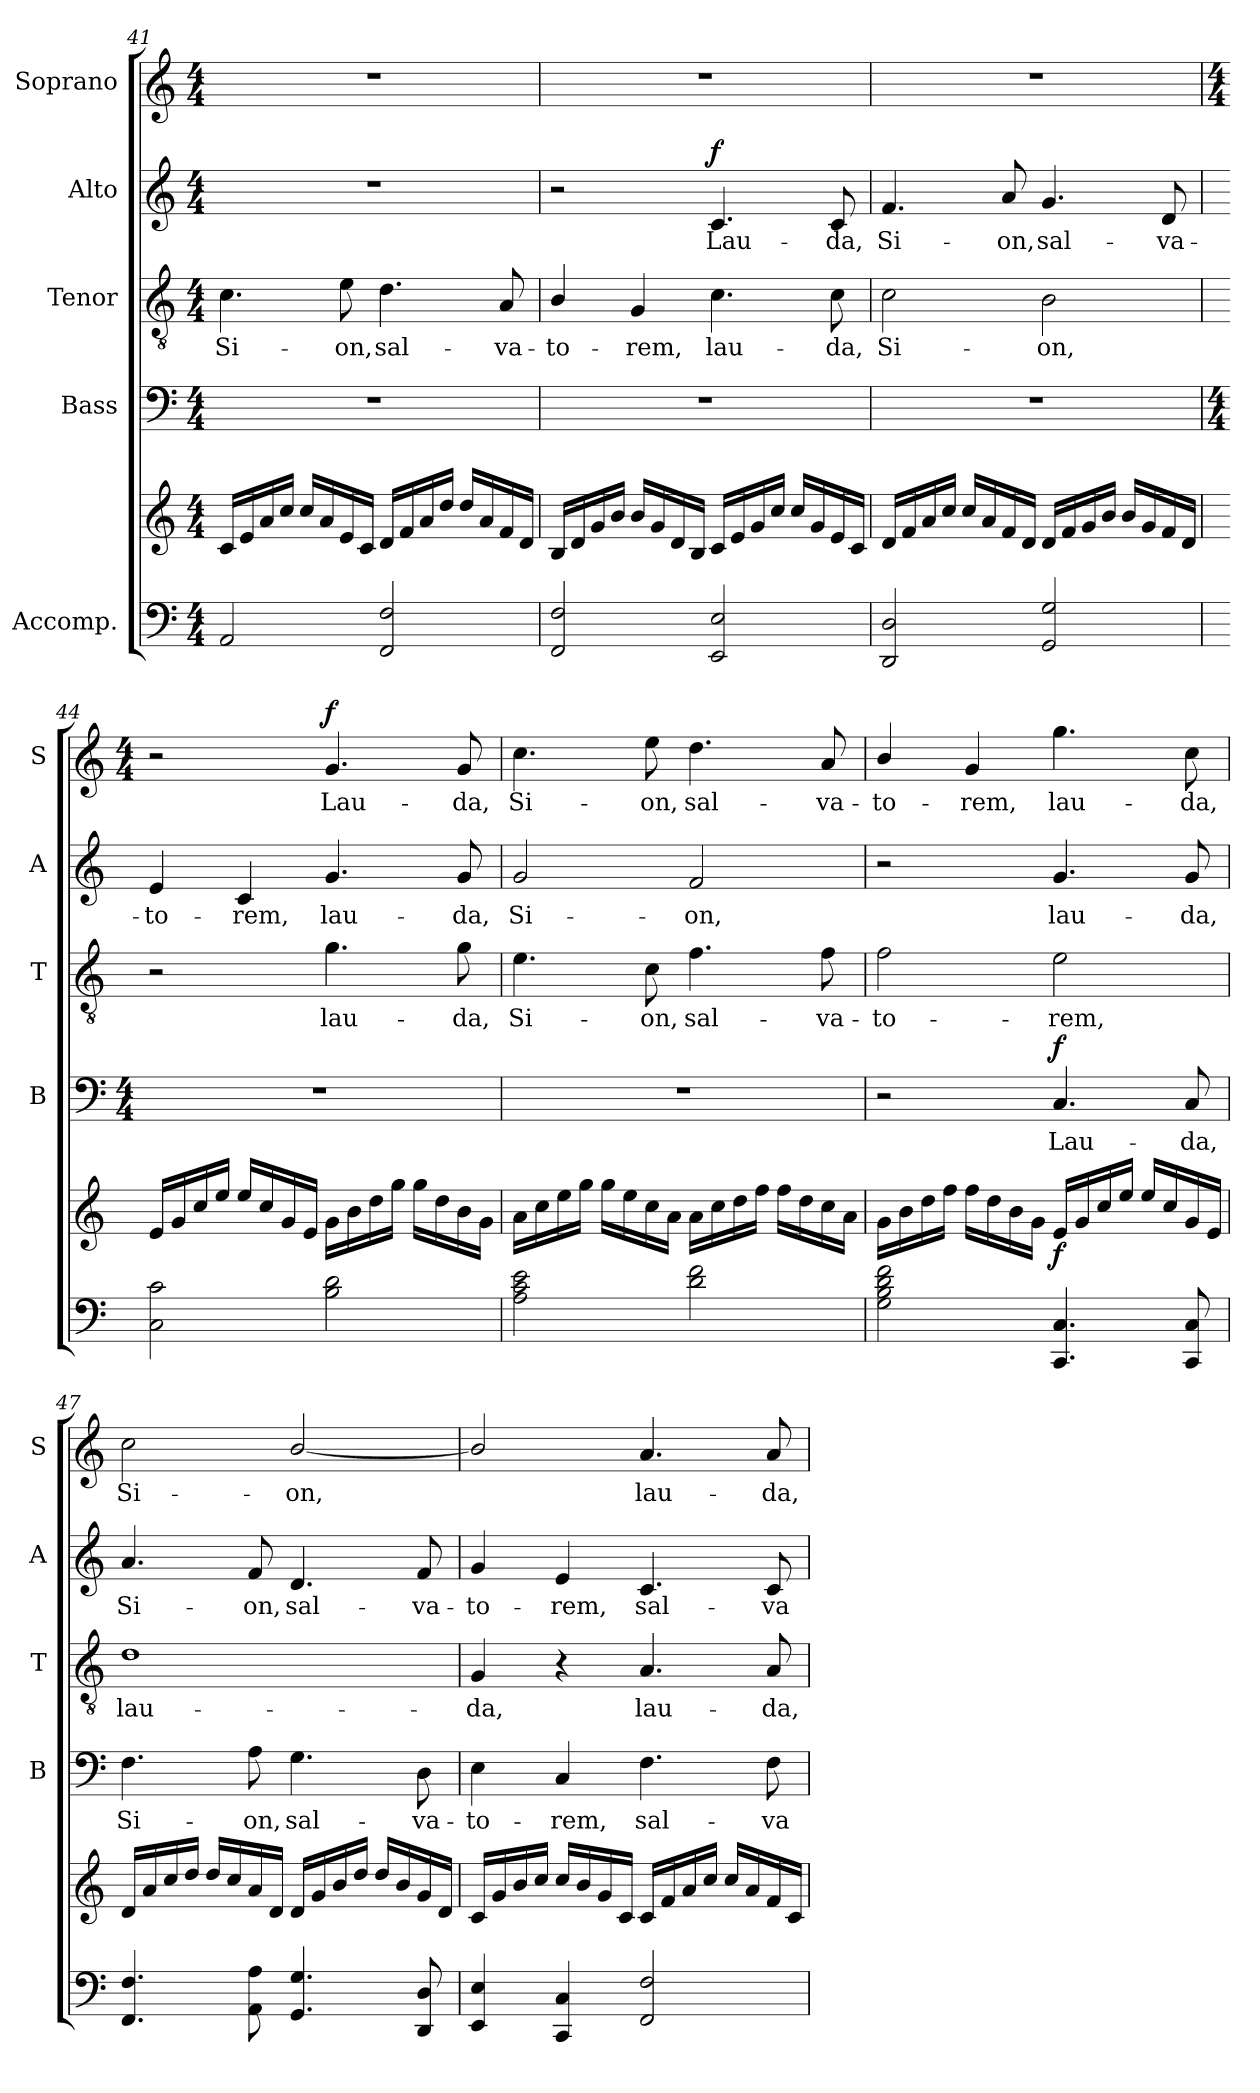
**kern	**kern	**dynam	**kern	**text	**dynam	**kern	**text	**kern	**text	**dynam	**kern	**text	**dynam
*part5	*part5	*part5	*part4	*part4	*part4	*part3	*part3	*part2	*part2	*part2	*part1	*part1	*part1
*staff6	*staff5	*staff5/6	*staff4	*staff4	*staff4	*staff3	*staff3	*staff2	*staff2	*staff2	*staff1	*staff1	*staff1
*I"Accomp.	*	*	*I"Bass	*	*	*I"Tenor	*	*I"Alto	*	*	*I"Soprano	*	*
*	*	*	*I'B	*	*	*I'T	*	*I'A	*	*	*I'S	*	*
*clefF4	*clefG2	*	*clefF4	*	*	*clefGv2	*	*clefG2	*	*	*clefG2	*	*
*k[]	*k[]	*	*k[]	*	*	*k[]	*	*k[]	*	*	*k[]	*	*
*M4/4	*M4/4	*	*M4/4	*	*	*M4/4	*	*M4/4	*	*	*M4/4	*	*
=41	=41	=41	=41	=41	=41	=41	=41	=41	=41	=41	=41	=41	=41
!	!	!	!	!	!	!	!LO:LY:b	!	!	!	!	!	!
2AA/	16c/LL	.	1r	.	.	4.c\	Si-	1r	.	.	1r	.	.
.	16e/	.	.	.	.	.	.	.	.	.	.	.	.
.	16a/	.	.	.	.	.	.	.	.	.	.	.	.
.	16cc/JJ	.	.	.	.	.	.	.	.	.	.	.	.
.	16cc/LL	.	.	.	.	.	.	.	.	.	.	.	.
.	16a/	.	.	.	.	.	.	.	.	.	.	.	.
!	!	!	!	!	!	!	!LO:LY:b	!	!	!	!	!	!
.	16e/	.	.	.	.	8e\	-on,	.	.	.	.	.	.
.	16c/JJ	.	.	.	.	.	.	.	.	.	.	.	.
!	!	!	!	!	!	!	!LO:LY:b	!	!	!	!	!	!
2FF/ 2F/	16d/LL	.	.	.	.	4.d\	sal-	.	.	.	.	.	.
.	16f/	.	.	.	.	.	.	.	.	.	.	.	.
.	16a/	.	.	.	.	.	.	.	.	.	.	.	.
.	16dd/JJ	.	.	.	.	.	.	.	.	.	.	.	.
.	16dd/LL	.	.	.	.	.	.	.	.	.	.	.	.
.	16a/	.	.	.	.	.	.	.	.	.	.	.	.
!	!	!	!	!	!	!	!LO:LY:b	!	!	!	!	!	!
.	16f/	.	.	.	.	8A/	-va-	.	.	.	.	.	.
.	16d/JJ	.	.	.	.	.	.	.	.	.	.	.	.
=42	=42	=42	=42	=42	=42	=42	=42	=42	=42	=42	=42	=42	=42
!	!	!	!	!	!	!	!LO:LY:b	!	!	!	!	!	!
2FF/ 2F/	16B/LL	.	1r	.	.	4B/	-to-	2r	.	.	1r	.	.
.	16d/	.	.	.	.	.	.	.	.	.	.	.	.
.	16g/	.	.	.	.	.	.	.	.	.	.	.	.
.	16b/JJ	.	.	.	.	.	.	.	.	.	.	.	.
!	!	!	!	!	!	!	!LO:LY:b	!	!	!	!	!	!
.	16b/LL	.	.	.	.	4G/	-rem,	.	.	.	.	.	.
.	16g/	.	.	.	.	.	.	.	.	.	.	.	.
.	16d/	.	.	.	.	.	.	.	.	.	.	.	.
.	16B/JJ	.	.	.	.	.	.	.	.	.	.	.	.
!	!	!	!	!	!	!	!LO:LY:b	!	!LO:LY:b	!LO:DY:b	!	!	!
2EE/ 2E/	16c/LL	.	.	.	.	4.c\	lau-	4.c/	Lau-	f	.	.	.
.	16e/	.	.	.	.	.	.	.	.	.	.	.	.
.	16g/	.	.	.	.	.	.	.	.	.	.	.	.
.	16cc/JJ	.	.	.	.	.	.	.	.	.	.	.	.
.	16cc/LL	.	.	.	.	.	.	.	.	.	.	.	.
.	16g/	.	.	.	.	.	.	.	.	.	.	.	.
!	!	!	!	!	!	!	!LO:LY:b	!	!LO:LY:b	!	!	!	!
.	16e/	.	.	.	.	8c\	-da,	8c/	-da,	.	.	.	.
.	16c/JJ	.	.	.	.	.	.	.	.	.	.	.	.
!!LO:LB:g=z
=43	=43	=43	=43	=43	=43	=43	=43	=43	=43	=43	=43	=43	=43
!	!	!	!	!	!	!	!LO:LY:b	!	!LO:LY:b	!	!	!	!
2DD/ 2D/	16d/LL	.	1r	.	.	2c\	Si-	4.f/	Si-	.	1r	.	.
.	16f/	.	.	.	.	.	.	.	.	.	.	.	.
.	16a/	.	.	.	.	.	.	.	.	.	.	.	.
.	16cc/JJ	.	.	.	.	.	.	.	.	.	.	.	.
.	16cc/LL	.	.	.	.	.	.	.	.	.	.	.	.
.	16a/	.	.	.	.	.	.	.	.	.	.	.	.
!	!	!	!	!	!	!	!	!	!LO:LY:b	!	!	!	!
.	16f/	.	.	.	.	.	.	8a/	-on,	.	.	.	.
.	16d/JJ	.	.	.	.	.	.	.	.	.	.	.	.
!	!	!	!	!	!	!	!LO:LY:b	!	!LO:LY:b	!	!	!	!
2GG/ 2G/	16d/LL	.	.	.	.	2B\	-on,	4.g/	sal-	.	.	.	.
.	16f/	.	.	.	.	.	.	.	.	.	.	.	.
.	16g/	.	.	.	.	.	.	.	.	.	.	.	.
.	16b/JJ	.	.	.	.	.	.	.	.	.	.	.	.
.	16b/LL	.	.	.	.	.	.	.	.	.	.	.	.
.	16g/	.	.	.	.	.	.	.	.	.	.	.	.
!	!	!	!	!	!	!	!	!	!LO:LY:b	!	!	!	!
.	16f/	.	.	.	.	.	.	8d/	-va-	.	.	.	.
.	16d/JJ	.	.	.	.	.	.	.	.	.	.	.	.
!!LO:PB:g=z
=44	=44	=44	=44	=44	=44	=44	=44	=44	=44	=44	=44	=44	=44
*	*	*	*M4/4	*	*	*	*	*	*	*	*M4/4	*	*
!	!	!	!	!	!	!	!	!	!LO:LY:b	!	!	!	!
2C\ 2c\	16e/LL	.	1r	.	.	2r	.	4e/	-to-	.	2r	.	.
.	16g/	.	.	.	.	.	.	.	.	.	.	.	.
.	16cc/	.	.	.	.	.	.	.	.	.	.	.	.
.	16ee/JJ	.	.	.	.	.	.	.	.	.	.	.	.
!	!	!	!	!	!	!	!	!	!LO:LY:b	!	!	!	!
.	16ee/LL	.	.	.	.	.	.	4c/	-rem,	.	.	.	.
.	16cc/	.	.	.	.	.	.	.	.	.	.	.	.
.	16g/	.	.	.	.	.	.	.	.	.	.	.	.
.	16e/JJ	.	.	.	.	.	.	.	.	.	.	.	.
!	!	!	!	!	!	!	!LO:LY:b	!	!LO:LY:b	!	!	!LO:LY:b	!LO:DY:b
2B\ 2d\	16g\LL	.	.	.	.	4.g\	lau-	4.g/	lau-	.	4.g/	Lau-	f
.	16b\	.	.	.	.	.	.	.	.	.	.	.	.
.	16dd\	.	.	.	.	.	.	.	.	.	.	.	.
.	16gg\JJ	.	.	.	.	.	.	.	.	.	.	.	.
.	16gg\LL	.	.	.	.	.	.	.	.	.	.	.	.
.	16dd\	.	.	.	.	.	.	.	.	.	.	.	.
!	!	!	!	!	!	!	!LO:LY:b	!	!LO:LY:b	!	!	!LO:LY:b	!
.	16b\	.	.	.	.	8g\	-da,	8g/	-da,	.	8g/	-da,	.
.	16g\JJ	.	.	.	.	.	.	.	.	.	.	.	.
=45	=45	=45	=45	=45	=45	=45	=45	=45	=45	=45	=45	=45	=45
!	!	!	!	!	!	!	!LO:LY:b	!	!LO:LY:b	!	!	!LO:LY:b	!
2A\ 2c\ 2e\	16a\LL	.	1r	.	.	4.e\	Si-	2g/	Si-	.	4.cc\	Si-	.
.	16cc\	.	.	.	.	.	.	.	.	.	.	.	.
.	16ee\	.	.	.	.	.	.	.	.	.	.	.	.
.	16gg\JJ	.	.	.	.	.	.	.	.	.	.	.	.
.	16gg\LL	.	.	.	.	.	.	.	.	.	.	.	.
.	16ee\	.	.	.	.	.	.	.	.	.	.	.	.
!	!	!	!	!	!	!	!LO:LY:b	!	!	!	!	!LO:LY:b	!
.	16cc\	.	.	.	.	8c\	-on,	.	.	.	8ee\	-on,	.
.	16a\JJ	.	.	.	.	.	.	.	.	.	.	.	.
!	!	!	!	!	!	!	!LO:LY:b	!	!LO:LY:b	!	!	!LO:LY:b	!
2d\ 2f\	16a\LL	.	.	.	.	4.f\	sal-	2f/	-on,	.	4.dd\	sal-	.
.	16cc\	.	.	.	.	.	.	.	.	.	.	.	.
.	16dd\	.	.	.	.	.	.	.	.	.	.	.	.
.	16ff\JJ	.	.	.	.	.	.	.	.	.	.	.	.
.	16ff\LL	.	.	.	.	.	.	.	.	.	.	.	.
.	16dd\	.	.	.	.	.	.	.	.	.	.	.	.
!	!	!	!	!	!	!	!LO:LY:b	!	!	!	!	!LO:LY:b	!
.	16cc\	.	.	.	.	8f\	-va-	.	.	.	8a/	-va-	.
.	16a\JJ	.	.	.	.	.	.	.	.	.	.	.	.
=46	=46	=46	=46	=46	=46	=46	=46	=46	=46	=46	=46	=46	=46
!	!	!	!	!	!	!	!LO:LY:b	!	!	!	!	!LO:LY:b	!
2G\ 2B\ 2d\ 2f\	16g\LL	.	2r	.	.	2f\	-to-	2r	.	.	4b/	-to-	.
.	16b\	.	.	.	.	.	.	.	.	.	.	.	.
.	16dd\	.	.	.	.	.	.	.	.	.	.	.	.
.	16ff\JJ	.	.	.	.	.	.	.	.	.	.	.	.
!	!	!	!	!	!	!	!	!	!	!	!	!LO:LY:b	!
.	16ff\LL	.	.	.	.	.	.	.	.	.	4g/	-rem,	.
.	16dd\	.	.	.	.	.	.	.	.	.	.	.	.
.	16b\	.	.	.	.	.	.	.	.	.	.	.	.
.	16g\JJ	.	.	.	.	.	.	.	.	.	.	.	.
!	!	!LO:DY:b	!	!LO:LY:b	!LO:DY:b	!	!LO:LY:b	!	!LO:LY:b	!	!	!LO:LY:b	!
4.CC/ 4.C/	16e/LL	f	4.C/	Lau-	f	2e\	-rem,	4.g/	lau-	.	4.gg\	lau-	.
.	16g/	.	.	.	.	.	.	.	.	.	.	.	.
.	16cc/	.	.	.	.	.	.	.	.	.	.	.	.
.	16ee/JJ	.	.	.	.	.	.	.	.	.	.	.	.
.	16ee/LL	.	.	.	.	.	.	.	.	.	.	.	.
.	16cc/	.	.	.	.	.	.	.	.	.	.	.	.
!	!	!	!	!LO:LY:b	!	!	!	!	!LO:LY:b	!	!	!LO:LY:b	!
8CC/ 8C/	16g/	.	8C/	-da,	.	.	.	8g/	-da,	.	8cc\	-da,	.
.	16e/JJ	.	.	.	.	.	.	.	.	.	.	.	.
!!LO:LB:g=z
=47	=47	=47	=47	=47	=47	=47	=47	=47	=47	=47	=47	=47	=47
!	!	!	!	!LO:LY:b	!	!	!LO:LY:b	!	!LO:LY:b	!	!	!LO:LY:b	!
4.FF/ 4.F/	16d/LL	.	4.F\	Si-	.	1d	lau-	4.a/	Si-	.	2cc\	Si-	.
.	16a/	.	.	.	.	.	.	.	.	.	.	.	.
.	16cc/	.	.	.	.	.	.	.	.	.	.	.	.
.	16dd/JJ	.	.	.	.	.	.	.	.	.	.	.	.
.	16dd/LL	.	.	.	.	.	.	.	.	.	.	.	.
.	16cc/	.	.	.	.	.	.	.	.	.	.	.	.
!	!	!	!	!LO:LY:b	!	!	!	!	!LO:LY:b	!	!	!	!
8AA\ 8A\	16a/	.	8A\	-on,	.	.	.	8f/	-on,	.	.	.	.
.	16d/JJ	.	.	.	.	.	.	.	.	.	.	.	.
!	!	!	!	!LO:LY:b	!	!	!	!	!LO:LY:b	!	!	!LO:LY:b	!
4.GG/ 4.G/	16d/LL	.	4.G\	sal-	.	.	.	4.d/	sal-	.	[2b/	-on,	.
.	16g/	.	.	.	.	.	.	.	.	.	.	.	.
.	16b/	.	.	.	.	.	.	.	.	.	.	.	.
.	16dd/JJ	.	.	.	.	.	.	.	.	.	.	.	.
.	16dd/LL	.	.	.	.	.	.	.	.	.	.	.	.
.	16b/	.	.	.	.	.	.	.	.	.	.	.	.
!	!	!	!	!LO:LY:b	!	!	!	!	!LO:LY:b	!	!	!	!
8DD/ 8D/	16g/	.	8D\	-va-	.	.	.	8f/	-va-	.	.	.	.
.	16d/JJ	.	.	.	.	.	.	.	.	.	.	.	.
!!LO:PB:g=z
=48	=48	=48	=48	=48	=48	=48	=48	=48	=48	=48	=48	=48	=48
*^	*	*	*	*	*	*	*	*	*	*	*	*	*
!	!	!	!	!	!LO:LY:b	!	!	!LO:LY:b	!	!LO:LY:b	!	!	!	!
4EE/ 4E/	1ryy	16c/LL	.	4E\	-to-	.	4G/	-da,	4g/	-to-	.	2b/]	.	.
.	.	16g/	.	.	.	.	.	.	.	.	.	.	.	.
.	.	16b/	.	.	.	.	.	.	.	.	.	.	.	.
.	.	16cc/JJ	.	.	.	.	.	.	.	.	.	.	.	.
!	!	!	!	!	!LO:LY:b	!	!	!	!	!LO:LY:b	!	!	!	!
4CC/ 4C/	.	16cc/LL	.	4C/	-rem,	.	4r	.	4e/	-rem,	.	.	.	.
.	.	16b/	.	.	.	.	.	.	.	.	.	.	.	.
.	.	16g/	.	.	.	.	.	.	.	.	.	.	.	.
.	.	16c/JJ	.	.	.	.	.	.	.	.	.	.	.	.
!	!	!	!	!	!LO:LY:b	!	!	!LO:LY:b	!	!LO:LY:b	!	!	!LO:LY:b	!
2FF/ 2F/	.	16c/LL	.	4.F\	sal-	.	4.A/	lau-	4.c/	sal-	.	4.a/	lau-	.
.	.	16f/	.	.	.	.	.	.	.	.	.	.	.	.
.	.	16a/	.	.	.	.	.	.	.	.	.	.	.	.
.	.	16cc/JJ	.	.	.	.	.	.	.	.	.	.	.	.
.	.	16cc/LL	.	.	.	.	.	.	.	.	.	.	.	.
.	.	16a/	.	.	.	.	.	.	.	.	.	.	.	.
!	!	!	!	!	!LO:LY:b	!	!	!LO:LY:b	!	!LO:LY:b	!	!	!LO:LY:b	!
.	.	16f/	.	8F\	-va-	.	8A/	-da,	8c/	-va-	.	8a/	-da,	.
.	.	16c/JJ	.	.	.	.	.	.	.	.	.	.	.	.
*v	*v	*	*	*	*	*	*	*	*	*	*	*	*	*
=	=	=	=	=	=	=	=	=	=	=	=	=	=
*-	*-	*-	*-	*-	*-	*-	*-	*-	*-	*-	*-	*-	*-
